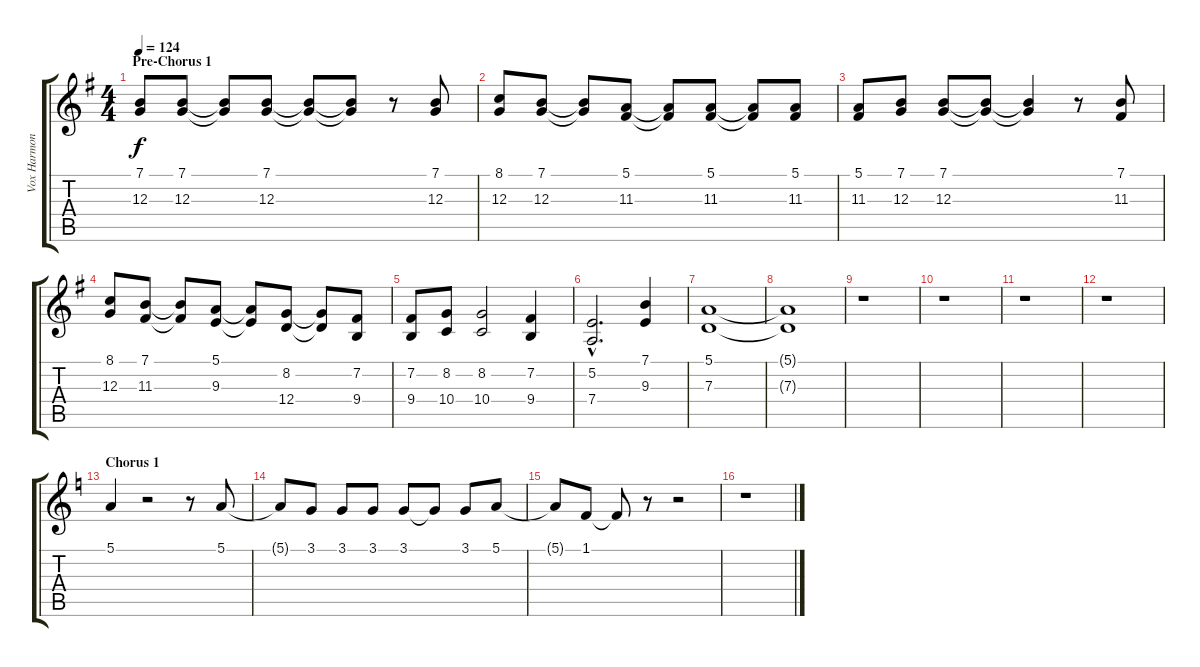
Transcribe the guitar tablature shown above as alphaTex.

\track ("Vox Harmony" "Vox Harmon") {instrument choiraahs}
\staff {score tabs}
\tuning (E4 B3 G3 D3 A2 E2) {hide}
\ts (4 4)
\section ("" "Pre-Chorus 1")
\tempo 124
\clef g2
\ks g
(7.1 12.3).8{dy f} (7.1 12.3).8 (7.1{t} 12.3{t}).8 (7.1 12.3).8 (7.1{t} 12.3{t}).8 (7.1{t} 12.3{t}).8 r.8 (7.1 12.3).8 |
(8.1 12.3).8 (7.1 12.3).8 (7.1{t} 12.3{t}).8 (5.1 11.3).8 (5.1{t} 11.3{t}).8 (5.1 11.3).8 (5.1{t} 11.3{t}).8 (5.1 11.3).8 |
(5.1 11.3).8 (7.1 12.3).8 (7.1 12.3).8 (7.1{t} 12.3{t}).8 (7.1{t} 12.3{t}).4 r.8 (7.1 11.3).8 |
(8.1 12.3).8 (7.1 11.3).8 (7.1{t} 11.3{t}).8 (5.1 9.3).8 (5.1{t} 9.3{t}).8 (8.2 12.4).8 (8.2{t} 12.4{t}).8 (7.2 9.4).8 |
(7.2 9.4).8 (8.2 10.4).8 (8.2 10.4).2 (7.2 9.4).4 |
(5.2{hac} 7.4{hac}).2{d} (7.1 9.3).4 |
(5.1 7.3).1 |
(5.1{t} 7.3{t}).1 |
r.1 |
r.1 |
r.1 |
r.1 |
\section ("" "Chorus 1")
\ks aminor
5.1.4 r.2 r.8 5.1.8 |
5.1{t}.8 3.1.8 3.1.8 3.1.8 3.1.8 3.1{t}.8 3.1.8 5.1.8 |
5.1{t}.8 1.1.8 1.1{t}.8 r.8 r.2 |
r.1
